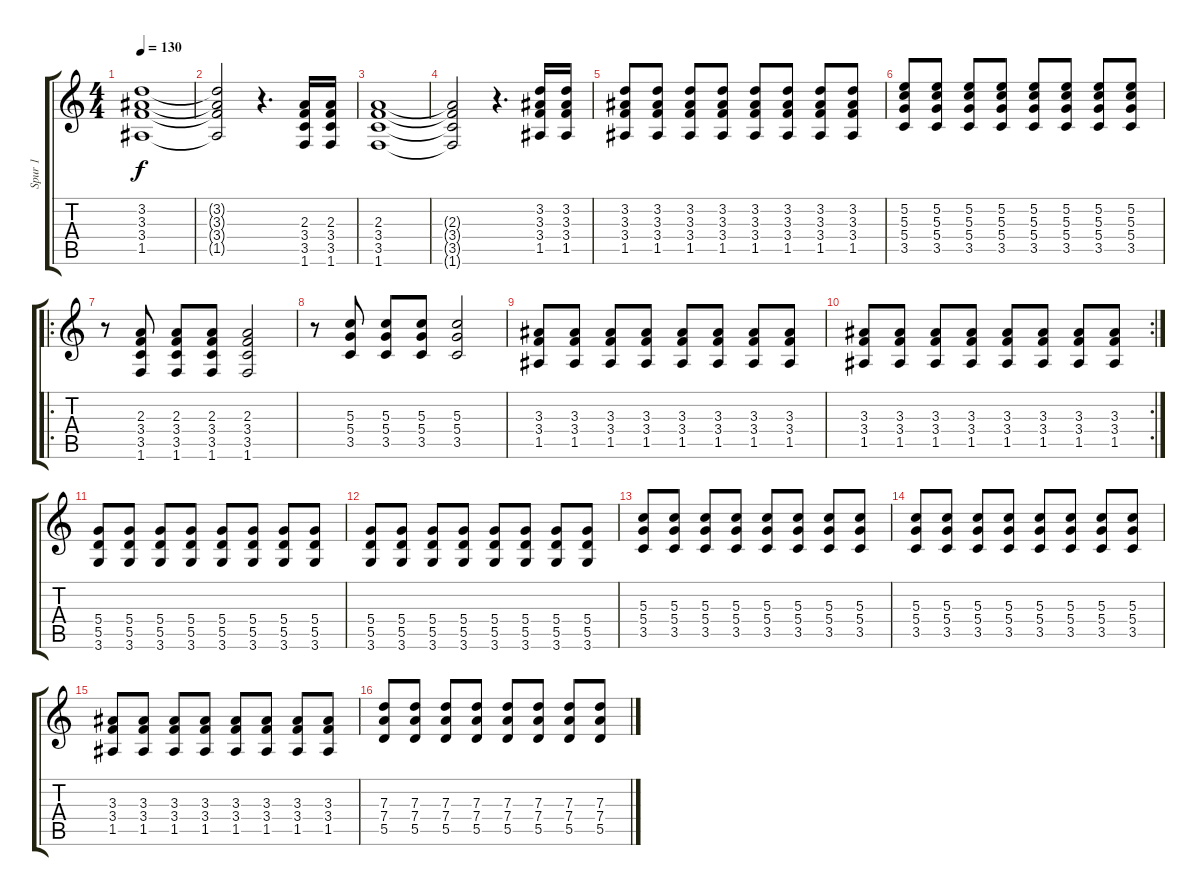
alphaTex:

\track ("Spur 1" "Spur 1") {instrument electricguitarclean}
\staff {score tabs}
\tuning (E4 B3 G3 D3 A2 E2) {hide}
\ts (4 4)
\tempo 130
\clef g2
\ks c
(3.2 3.3 3.4 1.5).1{dy f} |
(3.2{t} 3.3{t} 3.4{t} 1.5{t}).2 r.4{d} (2.3 3.4 3.5 1.6).16 (2.3 3.4 3.5 1.6).16 |
(2.3 3.4 3.5 1.6).1 |
(2.3{t} 3.4{t} 3.5{t} 1.6{t}).2 r.4{d} (3.2 3.3 3.4 1.5).16 (3.2 3.3 3.4 1.5).16 |
(3.2 3.3 3.4 1.5).8 (3.2 3.3 3.4 1.5).8 (3.2 3.3 3.4 1.5).8 (3.2 3.3 3.4 1.5).8 (3.2 3.3 3.4 1.5).8 (3.2 3.3 3.4 1.5).8 (3.2 3.3 3.4 1.5).8 (3.2 3.3 3.4 1.5).8 |
(5.2 5.3 5.4 3.5).8 (5.2 5.3 5.4 3.5).8 (5.2 5.3 5.4 3.5).8 (5.2 5.3 5.4 3.5).8 (5.2 5.3 5.4 3.5).8 (5.2 5.3 5.4 3.5).8 (5.2 5.3 5.4 3.5).8 (5.2 5.3 5.4 3.5).8 |
\ro
r.8 (2.3 3.4 3.5 1.6).8 (2.3 3.4 3.5 1.6).8 (2.3 3.4 3.5 1.6).8 (2.3 3.4 3.5 1.6).2 |
r.8 (5.3 5.4 3.5).8 (5.3 5.4 3.5).8 (5.3 5.4 3.5).8 (5.3 5.4 3.5).2 |
(3.3 3.4 1.5).8 (3.3 3.4 1.5).8 (3.3 3.4 1.5).8 (3.3 3.4 1.5).8 (3.3 3.4 1.5).8 (3.3 3.4 1.5).8 (3.3 3.4 1.5).8 (3.3 3.4 1.5).8 |
\rc 2
(3.3 3.4 1.5).8 (3.3 3.4 1.5).8 (3.3 3.4 1.5).8 (3.3 3.4 1.5).8 (3.3 3.4 1.5).8 (3.3 3.4 1.5).8 (3.3 3.4 1.5).8 (3.3 3.4 1.5).8 |
(5.4 5.5 3.6).8 (5.4 5.5 3.6).8 (5.4 5.5 3.6).8 (5.4 5.5 3.6).8 (5.4 5.5 3.6).8 (5.4 5.5 3.6).8 (5.4 5.5 3.6).8 (5.4 5.5 3.6).8 |
(5.4 5.5 3.6).8 (5.4 5.5 3.6).8 (5.4 5.5 3.6).8 (5.4 5.5 3.6).8 (5.4 5.5 3.6).8 (5.4 5.5 3.6).8 (5.4 5.5 3.6).8 (5.4 5.5 3.6).8 |
(5.3 5.4 3.5).8 (5.3 5.4 3.5).8 (5.3 5.4 3.5).8 (5.3 5.4 3.5).8 (5.3 5.4 3.5).8 (5.3 5.4 3.5).8 (5.3 5.4 3.5).8 (5.3 5.4 3.5).8 |
(5.3 5.4 3.5).8 (5.3 5.4 3.5).8 (5.3 5.4 3.5).8 (5.3 5.4 3.5).8 (5.3 5.4 3.5).8 (5.3 5.4 3.5).8 (5.3 5.4 3.5).8 (5.3 5.4 3.5).8 |
(3.3 3.4 1.5).8 (3.3 3.4 1.5).8 (3.3 3.4 1.5).8 (3.3 3.4 1.5).8 (3.3 3.4 1.5).8 (3.3 3.4 1.5).8 (3.3 3.4 1.5).8 (3.3 3.4 1.5).8 |
(7.3 7.4 5.5).8 (7.3 7.4 5.5).8 (7.3 7.4 5.5).8 (7.3 7.4 5.5).8 (7.3 7.4 5.5).8 (7.3 7.4 5.5).8 (7.3 7.4 5.5).8 (7.3 7.4 5.5).8
